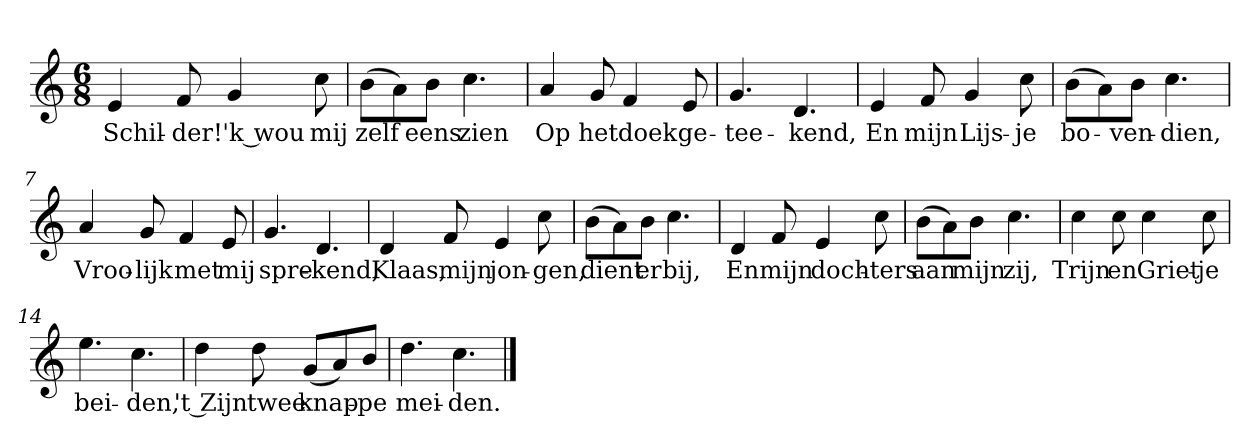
**kern	**text
*part1	*part1
*staff1	*staff1
*clefG2	*
*k[]	*
*C:	*
*M6/8	*
*MM120	*
=1	=1
4e	Schil-
8f	-der!
4g	'k wou
8cc	mij
=2	=2
(8b\L	zelf
8a\)	.
8b\J	eens
4.cc	zien
=3	=3
4a	Op
8g	het
4f	doek
8e	ge-
=4	=4
4.g	-tee-
4.d	-kend,
=5	=5
4e	En
8f	mijn
4g	Lijs-
8cc	-je
=6	=6
(8b\L	bo-
8a\)	.
8b\J	-ven-
4.cc	-dien,
=7	=7
4a	Vroo-
8g	-lijk
4f	met
8e	mij
=8	=8
4.g	spre-
4.d	-kend,
=9	=9
4d	Klaas,
8f	mijn
4e	jon-
8cc	-gen,
=10	=10
(8b\L	dient
8a\)	.
8b\J	er
4.cc	bij,
=11	=11
4d	En
8f	mijn
4e	doch-
8cc	-ters
=12	=12
(8b\L	aan
8a\)	.
8b\J	mijn
4.cc	zij,
=13	=13
4cc	Trijn
8cc	en
4cc	Griet-
8cc	-je
=14	=14
4.ee	bei-
4.cc	-den,
=15	=15
4dd	't Zijn
8dd	twee
(8g/L	knap-
8a/)	.
8b/J	-pe
=16	=16
4.dd	mei-
4.cc	-den.
==	==
*-	*-
